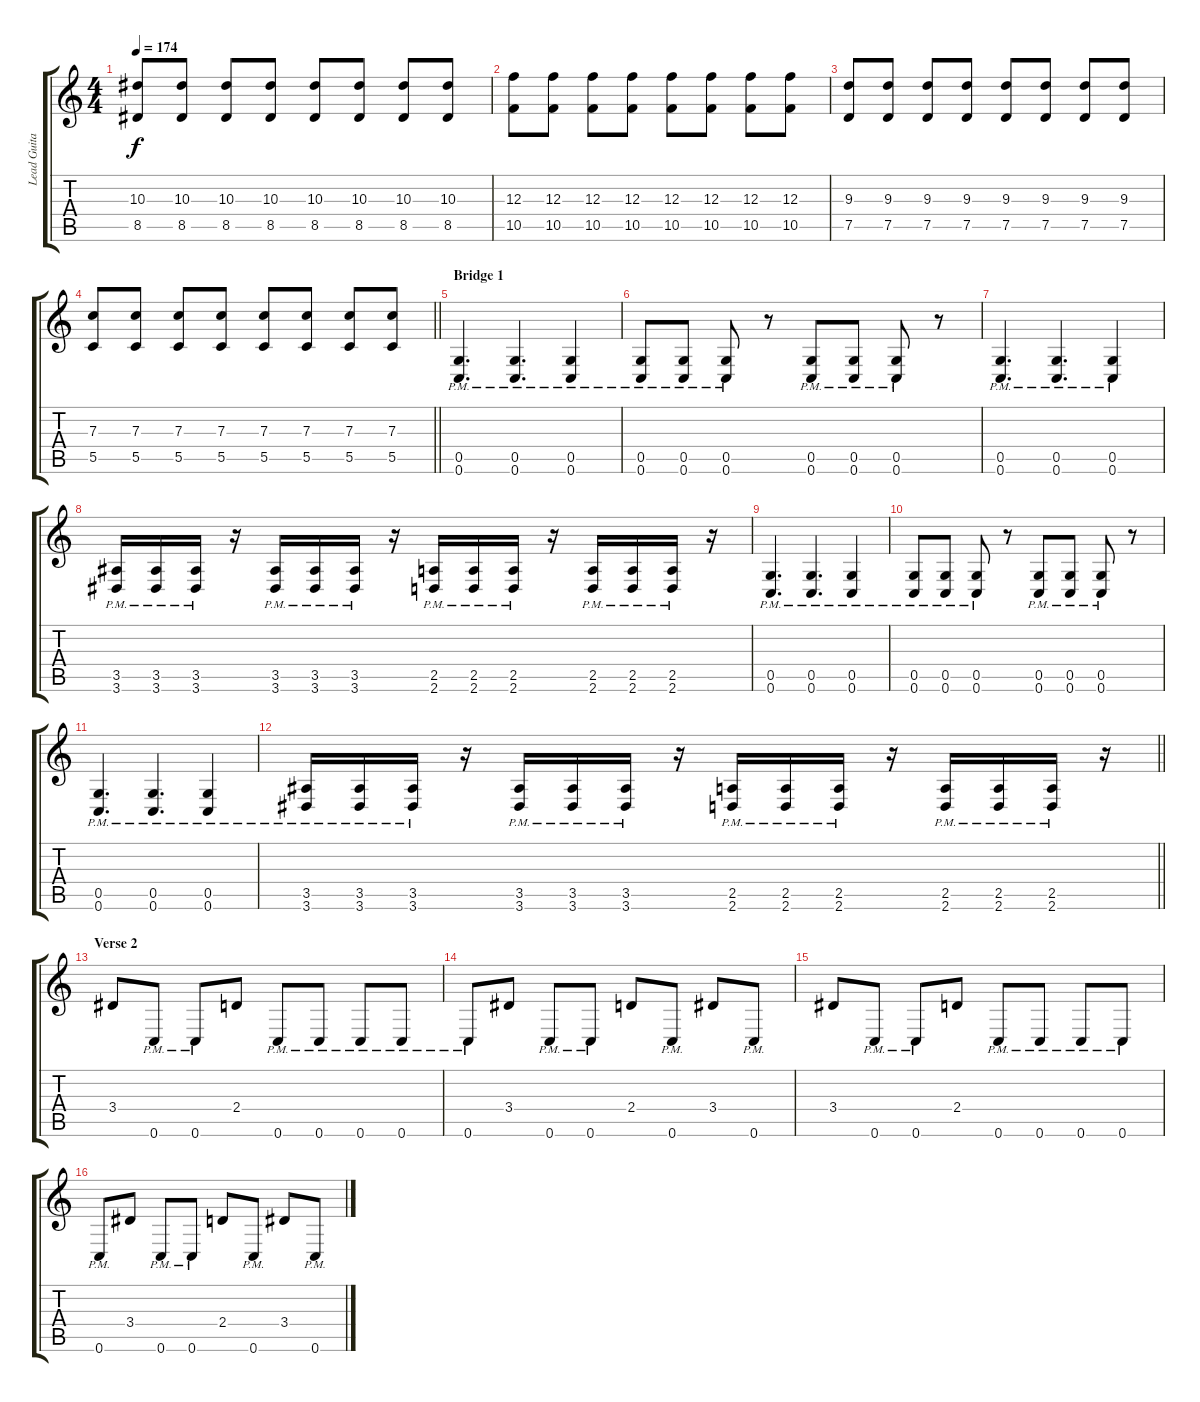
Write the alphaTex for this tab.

\track ("Lead Guitar (Andi)" "Lead Guita") {instrument distortionguitar}
\staff {score tabs}
\tuning (D4 A3 F3 C3 G2 C2) {hide}
\ts (4 4)
\tempo 174
\clef g2
\ks c
(10.3 8.5).8{dy f} (10.3 8.5).8 (10.3 8.5).8 (10.3 8.5).8 (10.3 8.5).8 (10.3 8.5).8 (10.3 8.5).8 (10.3 8.5).8 |
(12.3 10.5).8 (12.3 10.5).8 (12.3 10.5).8 (12.3 10.5).8 (12.3 10.5).8 (12.3 10.5).8 (12.3 10.5).8 (12.3 10.5).8 |
(9.3 7.5).8 (9.3 7.5).8 (9.3 7.5).8 (9.3 7.5).8 (9.3 7.5).8 (9.3 7.5).8 (9.3 7.5).8 (9.3 7.5).8 |
\barLineRight lightlight
(7.3 5.5).8 (7.3 5.5).8 (7.3 5.5).8 (7.3 5.5).8 (7.3 5.5).8 (7.3 5.5).8 (7.3 5.5).8 (7.3 5.5).8 |
\section ("" "Bridge 1")
(0.5{pm} 0.6{pm}).4{d volume 13} (0.5{pm} 0.6{pm}).4{d} (0.5{pm} 0.6{pm}).4 |
(0.5{pm} 0.6{pm}).8 (0.5{pm} 0.6{pm}).8 (0.5{pm} 0.6{pm}).8 r.8 (0.5{pm} 0.6{pm}).8 (0.5{pm} 0.6{pm}).8 (0.5{pm} 0.6{pm}).8 r.8 |
(0.5{pm} 0.6{pm}).4{d} (0.5{pm} 0.6{pm}).4{d} (0.5{pm} 0.6{pm}).4 |
(3.5{pm} 3.6{pm}).16 (3.5{pm} 3.6{pm}).16 (3.5{pm} 3.6{pm}).16 r.16 (3.5{pm} 3.6{pm}).16 (3.5{pm} 3.6{pm}).16 (3.5{pm} 3.6{pm}).16 r.16 (2.5{pm} 2.6{pm}).16 (2.5{pm} 2.6{pm}).16 (2.5{pm} 2.6{pm}).16 r.16 (2.5{pm} 2.6{pm}).16 (2.5{pm} 2.6{pm}).16 (2.5{pm} 2.6{pm}).16 r.16 |
(0.5{pm} 0.6{pm}).4{d} (0.5{pm} 0.6{pm}).4{d} (0.5{pm} 0.6{pm}).4 |
(0.5{pm} 0.6{pm}).8 (0.5{pm} 0.6{pm}).8 (0.5{pm} 0.6{pm}).8 r.8 (0.5{pm} 0.6{pm}).8 (0.5{pm} 0.6{pm}).8 (0.5{pm} 0.6{pm}).8 r.8 |
(0.5{pm} 0.6{pm}).4{d} (0.5{pm} 0.6{pm}).4{d} (0.5{pm} 0.6{pm}).4 |
\barLineRight lightlight
(3.5{pm} 3.6{pm}).16 (3.5{pm} 3.6{pm}).16 (3.5{pm} 3.6{pm}).16 r.16 (3.5{pm} 3.6{pm}).16 (3.5{pm} 3.6{pm}).16 (3.5{pm} 3.6{pm}).16 r.16 (2.5{pm} 2.6{pm}).16 (2.5{pm} 2.6{pm}).16 (2.5{pm} 2.6{pm}).16 r.16 (2.5{pm} 2.6{pm}).16 (2.5{pm} 2.6{pm}).16 (2.5{pm} 2.6{pm}).16 r.16 |
\section ("" "Verse 2")
3.4.8 0.6{pm}.8 0.6{pm}.8 2.4.8 0.6{pm}.8 0.6{pm}.8 0.6{pm}.8 0.6{pm}.8 |
0.6{pm}.8 3.4.8 0.6{pm}.8 0.6{pm}.8 2.4.8 0.6{pm}.8 3.4.8 0.6{pm}.8 |
3.4.8 0.6{pm}.8 0.6{pm}.8 2.4.8 0.6{pm}.8 0.6{pm}.8 0.6{pm}.8 0.6{pm}.8 |
0.6{pm}.8 3.4.8 0.6{pm}.8 0.6{pm}.8 2.4.8 0.6{pm}.8 3.4.8 0.6{pm}.8
